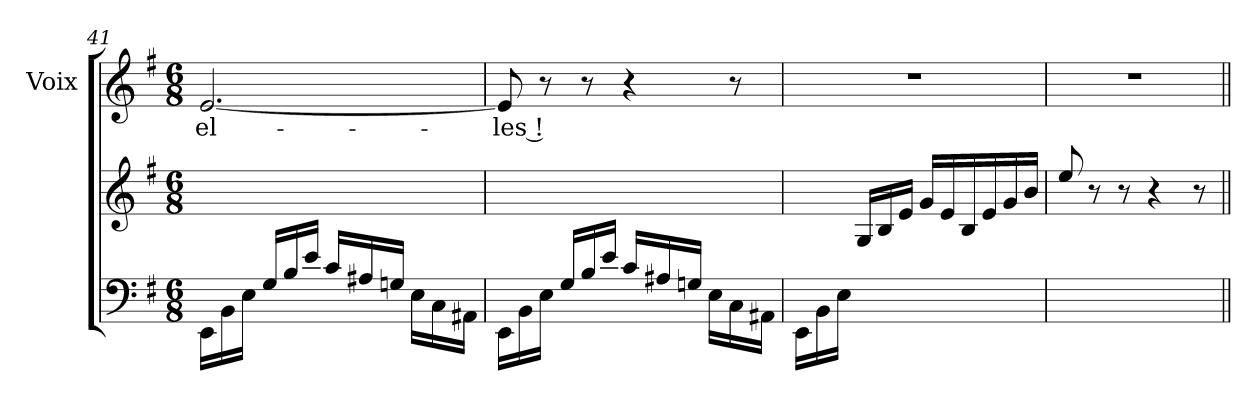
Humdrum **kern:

**kern	**kern	**kern	**text
*part2	*part2	*part1	*part1
*staff3	*staff2	*staff1	*staff1
*	*	*I"Voix	*
*	*	*I'Vx	*
!!LO:LB:g=z
*clefF4	*clefG2	*clefG2	*
*k[f#]	*k[f#]	*k[f#]	*
*G:	*G:	*G:	*
*M6/8	*M6/8	*M6/8	*
=41	=41	=41	=41
!	!	!	!LO:LY:b
(>16EE\LL	2.ryy	[2.e/	-el-
16BB\	.	.	.
16E\JJ	.	.	.
16G/LL	.	.	.
16B/	.	.	.
16e/JJ	.	.	.
16c/LL	.	.	.
16A#X/	.	.	.
16Gn/JJ	.	.	.
16E\LL	.	.	.
16C\	.	.	.
16AA#X\JJ	.	.	.
=42	=42	=42	=42
!	!	!	!LO:LY:b
16EE\LL	2.ryy	8e/]	-les !
16BB\	.	.	.
16E\JJ	.	8r	.
16G/LL	.	.	.
16B/	.	8r	.
16e/JJ	.	.	.
16c/LL	.	4r	.
16A#X/	.	.	.
16Gn/JJ	.	.	.
16E\LL	.	.	.
16C\	.	8r	.
16AA#X\JJ	.	.	.
=43	=43	=43	=43
16EE\LL	8.ryy	2.r	.
16BB\	.	.	.
16E\JJ	.	.	.
2ryy	16G/LL	.	.
.	16B/	.	.
.	16e/JJ	.	.
.	16g/LL	.	.
.	16e/	.	.
.	16B/	.	.
.	16e/	.	.
.	16g/	.	.
16ryy	16b/JJ	.	.
=44	=44	=44	=44
2.ryy	8ee/)	2.r	.
.	8r	.	.
.	8r	.	.
.	4r	.	.
.	8r	.	.
=||	=||	=||	=||
*-	*-	*-	*-
